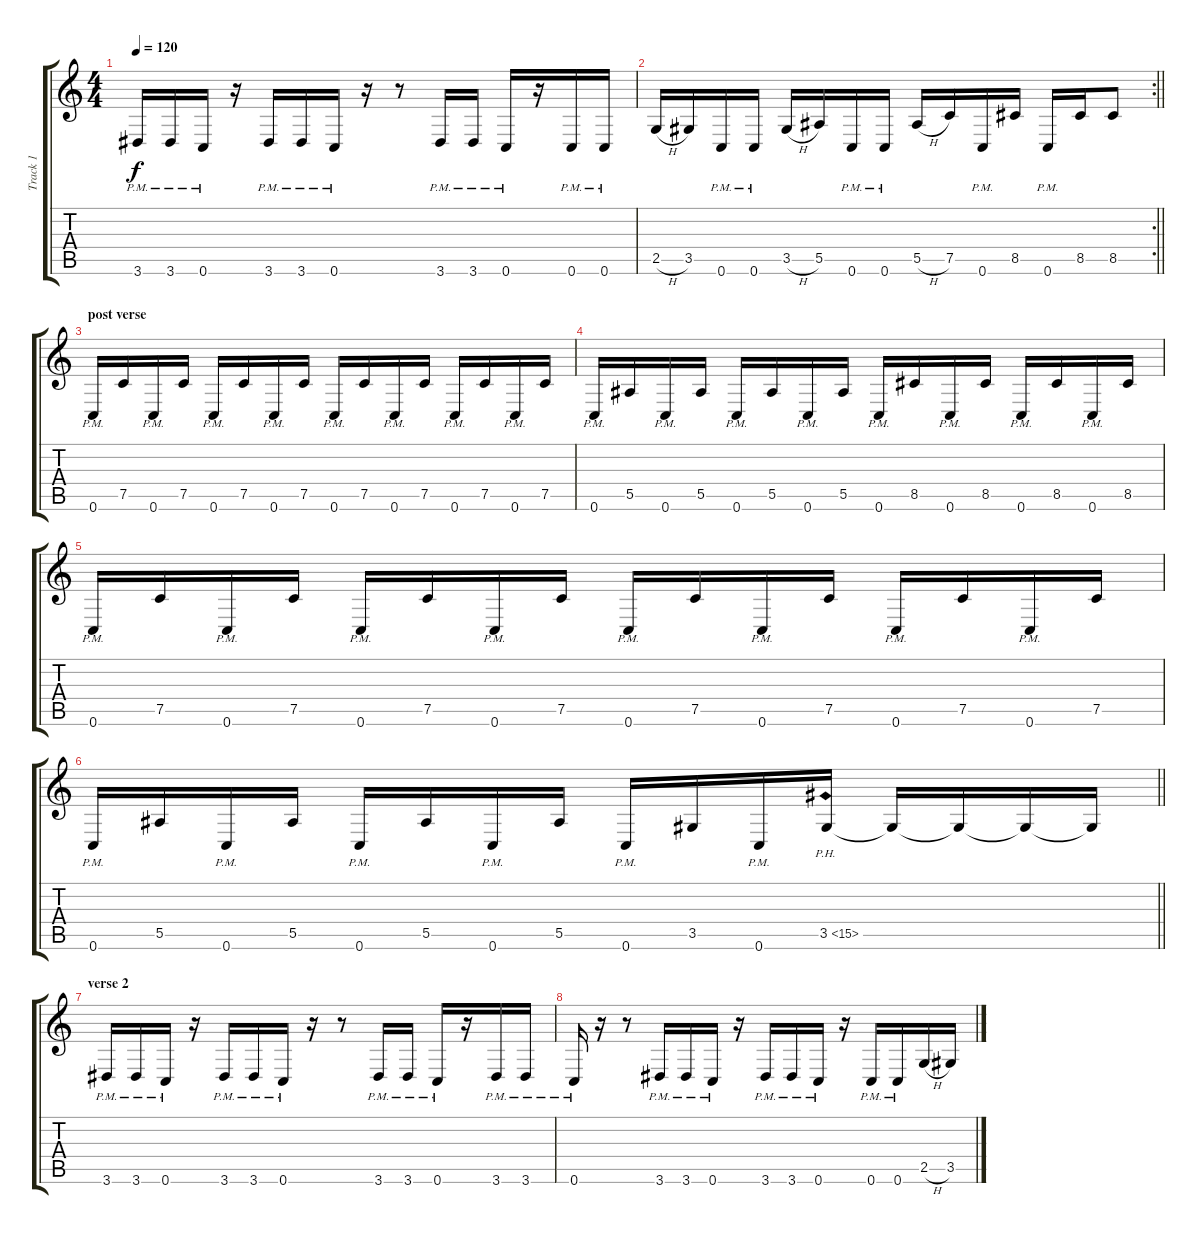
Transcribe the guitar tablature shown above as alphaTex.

\track ("Track 1" "Track 1") {instrument distortionguitar}
\staff {score tabs}
\tuning (C4 G3 Eb3 Bb2 F2 C2) {hide}
\ts (4 4)
\tempo 120
\clef g2
\ks c
3.6{pm}.16{dy f} 3.6{pm}.16 0.6{pm}.16 r.16 3.6{pm}.16 3.6{pm}.16 0.6{pm}.16 r.16 r.8 3.6{pm}.16 3.6{pm}.16 0.6{pm}.16 r.16 0.6{pm}.16 0.6{pm}.16 |
\rc 2
\barLineRight lightlight
2.5{h}.16 3.5.16 0.6{pm}.16 0.6{pm}.16 3.5{h}.16 5.5.16 0.6{pm}.16 0.6{pm}.16 5.5{h}.16 7.5.16 0.6{pm}.16 8.5.16 0.6{pm}.16 8.5.16 8.5.8 |
\section ("" "post verse")
0.6{pm}.16 7.5.16 0.6{pm}.16 7.5.16 0.6{pm}.16 7.5.16 0.6{pm}.16 7.5.16 0.6{pm}.16 7.5.16 0.6{pm}.16 7.5.16 0.6{pm}.16 7.5.16 0.6{pm}.16 7.5.16 |
0.6{pm}.16 5.5.16 0.6{pm}.16 5.5.16 0.6{pm}.16 5.5.16 0.6{pm}.16 5.5.16 0.6{pm}.16 8.5.16 0.6{pm}.16 8.5.16 0.6{pm}.16 8.5.16 0.6{pm}.16 8.5.16 |
0.6{pm}.16 7.5.16 0.6{pm}.16 7.5.16 0.6{pm}.16 7.5.16 0.6{pm}.16 7.5.16 0.6{pm}.16 7.5.16 0.6{pm}.16 7.5.16 0.6{pm}.16 7.5.16 0.6{pm}.16 7.5.16 |
\barLineRight lightlight
0.6{pm}.16 5.5.16 0.6{pm}.16 5.5.16 0.6{pm}.16 5.5.16 0.6{pm}.16 5.5.16 0.6{pm}.16 3.5.16 0.6{pm}.16 3.5{ph 12}.16 3.5{t}.16 3.5{t}.16 3.5{t}.16 3.5{t}.16 |
\section ("" "verse 2")
3.6{pm}.16 3.6{pm}.16 0.6{pm}.16 r.16 3.6{pm}.16 3.6{pm}.16 0.6{pm}.16 r.16 r.8 3.6{pm}.16 3.6{pm}.16 0.6{pm}.16 r.16 3.6{pm}.16 3.6{pm}.16 |
0.6{pm}.16 r.16 r.8 3.6{pm}.16 3.6{pm}.16 0.6{pm}.16 r.16 3.6{pm}.16 3.6{pm}.16 0.6{pm}.16 r.16 0.6{pm}.16 0.6{pm}.16 2.5{h}.16 3.5.16
